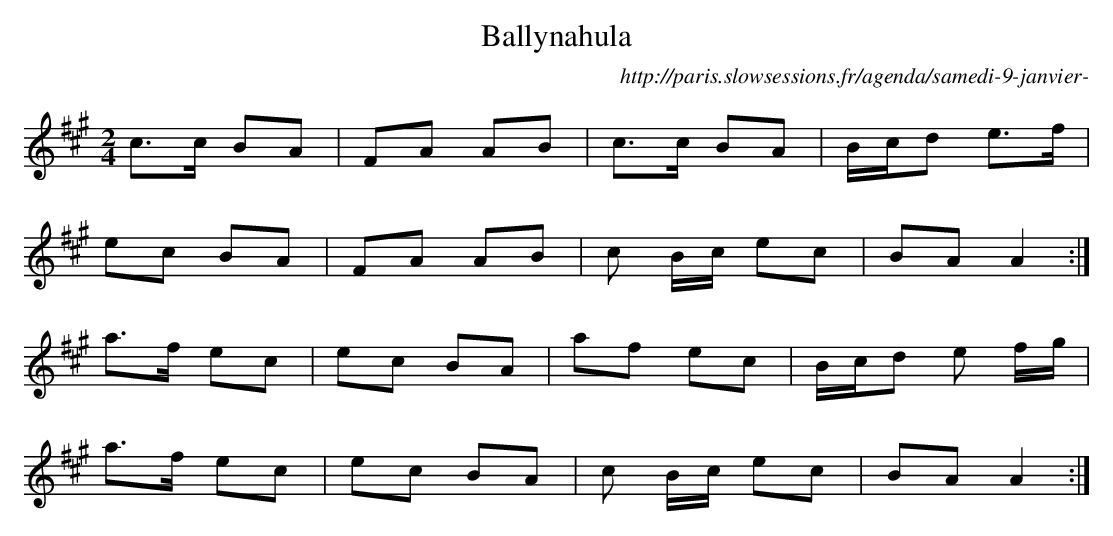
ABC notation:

X:1
T:Ballynahula
O:http://paris.slowsessions.fr/agenda/samedi-9-janvier-%e2%80%93-polkas
M:2/4
L: 1/8
K:A
c>c BA|FA AB|c>c BA|B/c/d e>f|
ec BA|FA AB|c B/c/ ec|BA A2:|
a>f ec|ec BA|af ec|B/c/d e f/g/|
a>f ec|ec BA|c B/c/ ec|BAA2:|
